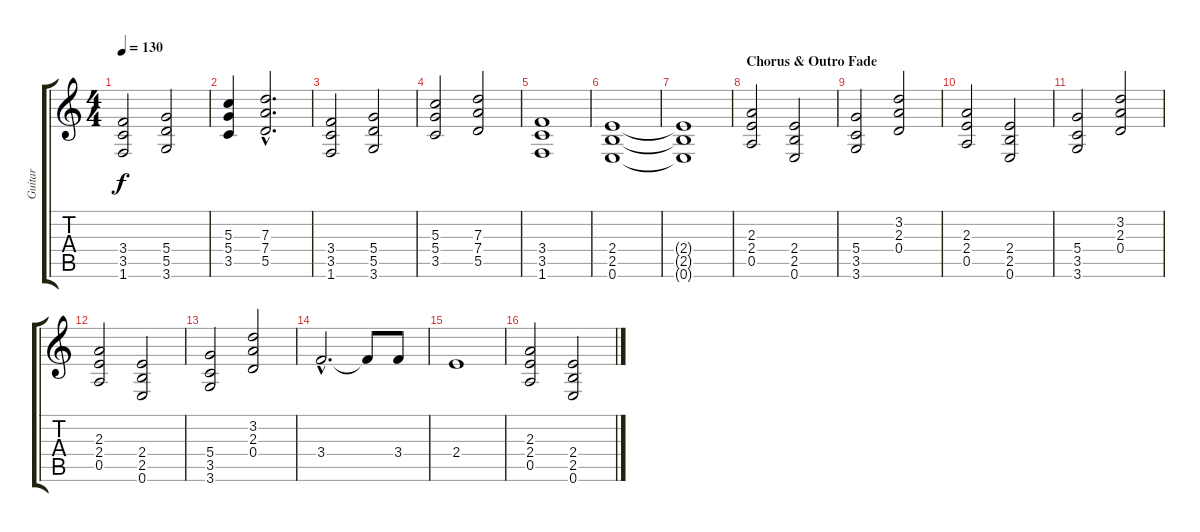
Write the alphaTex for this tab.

\track ("Guitar" "Guitar") {instrument distortionguitar}
\staff {score tabs}
\tuning (E4 B3 G3 D3 A2 E2) {hide}
\ts (4 4)
\tempo 130
\clef g2
\ks c
(3.4 3.5 1.6).2{dy f} (5.4 5.5 3.6).2 |
(5.3 5.4 3.5).4 (7.3{hac} 7.4{hac} 5.5{hac}).2{d} |
(3.4 3.5 1.6).2 (5.4 5.5 3.6).2 |
(5.3 5.4 3.5).2 (7.3 7.4 5.5).2 |
(3.4 3.5 1.6).1 |
(2.4 2.5 0.6).1 |
(2.4{t} 2.5{t} 0.6{t}).1 |
\section ("" "Chorus & Outro Fade")
(2.3 2.4 0.5).2 (2.4 2.5 0.6).2 |
(5.4 3.5 3.6).2 (3.2 2.3 0.4).2 |
(2.3 2.4 0.5).2 (2.4 2.5 0.6).2 |
(5.4 3.5 3.6).2 (3.2 2.3 0.4).2 |
(2.3 2.4 0.5).2 (2.4 2.5 0.6).2 |
(5.4 3.5 3.6).2 (3.2 2.3 0.4).2 |
3.4{hac}.2{d} 3.4{t}.8 3.4.8 |
2.4.1 |
(2.3 2.4 0.5).2 (2.4 2.5 0.6).2
